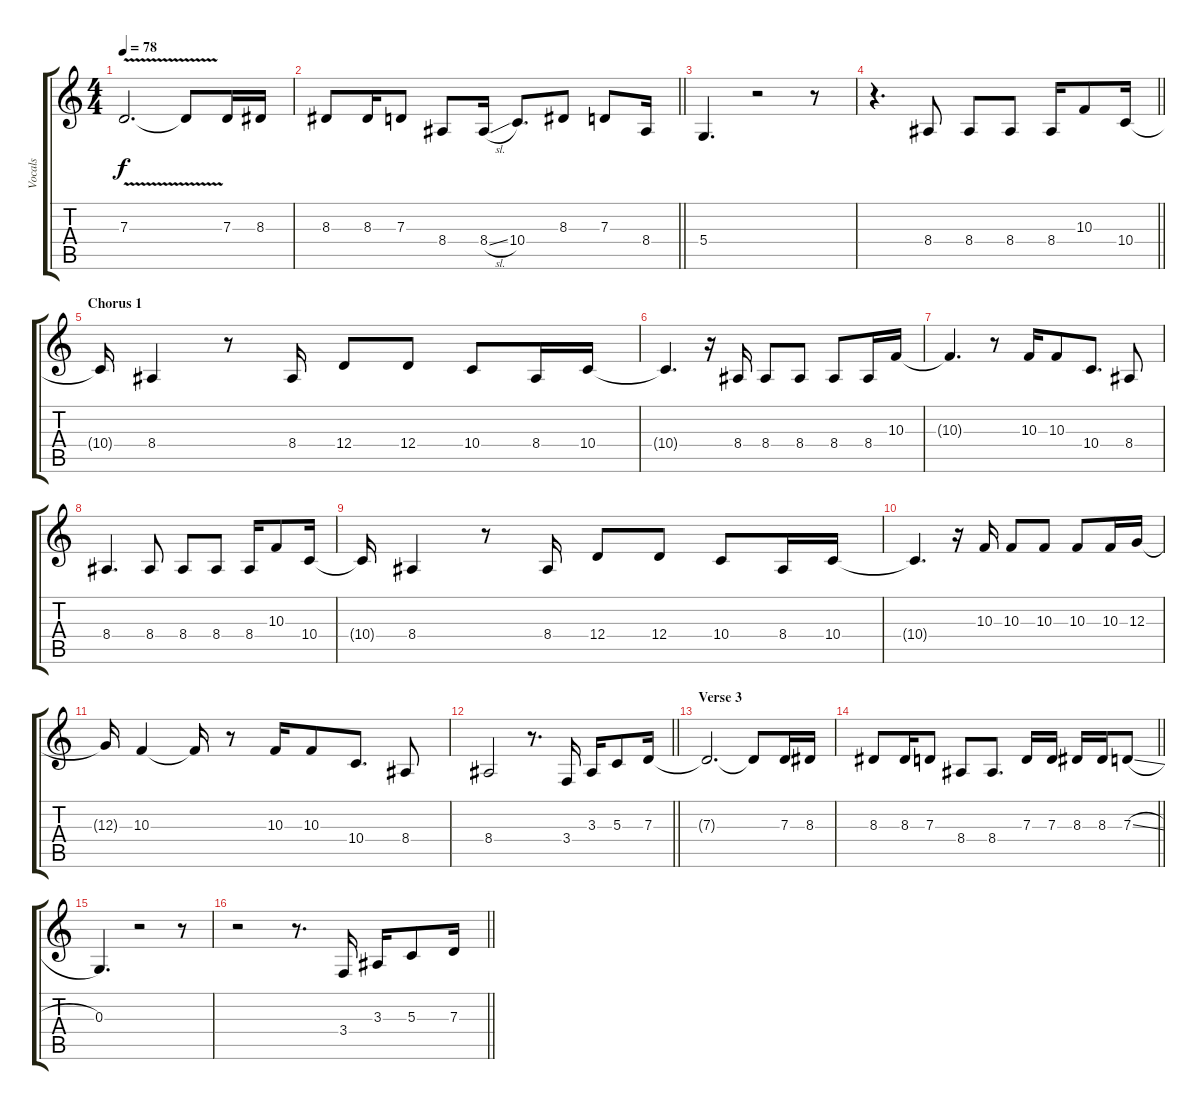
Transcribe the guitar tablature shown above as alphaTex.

\track ("Vocals" "Vocals") {instrument lead3calliope}
\staff {score tabs}
\tuning (E4 B3 G3 D3 A2 E2) {hide}
\ts (4 4)
\tempo 78
\clef g2
\ks c
7.3{v}.2{d dy f} 7.3{t}.8 7.3.16 8.3.16 |
\barLineRight lightlight
8.3.8 8.3.16 7.3.8 8.4.8 8.4{sl}.16 10.4.8{d} 8.3.8 7.3.8 8.4.16 |
5.4.4{d} r.2 r.8 |
\barLineRight lightlight
r.4{d} 8.4.8 8.4.8 8.4.8 8.4.16 10.3.8 10.4.16 |
\section ("" "Chorus 1")
10.4{t}.16 8.4.4 r.8 8.4.16 12.4.8 12.4.8 10.4.8 8.4.16 10.4.16 |
10.4{t}.4{d} r.16 8.4.16 8.4.8 8.4.8 8.4.8 8.4.16 10.3.16 |
10.3{t}.4{d} r.8 10.3.16 10.3.8 10.4.8{d} 8.4.8 |
8.4.4{d} 8.4.8 8.4.8 8.4.8 8.4.16 10.3.8 10.4.16 |
10.4{t}.16 8.4.4 r.8 8.4.16 12.4.8 12.4.8 10.4.8 8.4.16 10.4.16 |
10.4{t}.4{d} r.16 10.3.16 10.3.8 10.3.8 10.3.8 10.3.16 12.3.16 |
12.3{t}.16 10.3.4 10.3{t}.16 r.8 10.3.16 10.3.8 10.4.8{d} 8.4.8 |
\barLineRight lightlight
8.4.2 r.8{d} 3.4.16 3.3.16 5.3.8 7.3.16 |
\section ("" "Verse 3")
7.3{t}.2{d} 7.3{t}.8 7.3.16 8.3.16 |
\barLineRight lightlight
8.3.8 8.3.16 7.3.8 8.4.8 8.4.8{d} 7.3.16 7.3.16 8.3.16 8.3.16 7.3{sl}.8 |
0.3.4{d} r.2 r.8 |
\barLineRight lightlight
r.2 r.8{d} 3.4.16 3.3.16 5.3.8 7.3.16
